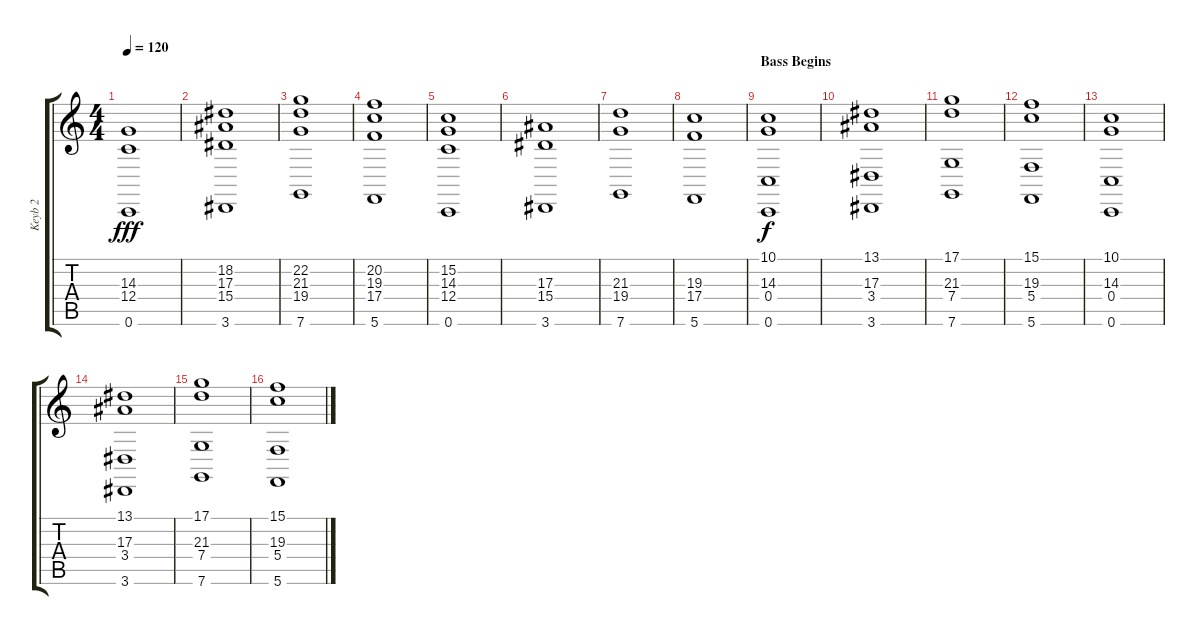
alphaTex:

\track ("Keyb 2" "Keyb 2") {instrument stringensemble2}
\staff {score tabs}
\tuning (D4 A3 F3 C3 G2 C2) {hide}
\ts (4 4)
\tempo 120
\clef g2
\ks c
(14.3 12.4 0.6).1{dy fff volume 9} |
(18.2 17.3 15.4 3.6).1 |
(22.2 21.3 19.4 7.6).1 |
(20.2 19.3 17.4 5.6).1 |
(15.2 14.3 12.4 0.6).1{volume 10} |
(17.3 15.4 3.6).1 |
(21.3 19.4 7.6).1 |
(19.3 17.4 5.6).1 |
\section ("" "Bass Begins")
(10.1 14.3 0.4 0.6).1{dy f} |
(13.1 17.3 3.4 3.6).1 |
(17.1 21.3 7.4 7.6).1 |
(15.1 19.3 5.4 5.6).1 |
(10.1 14.3 0.4 0.6).1 |
(13.1 17.3 3.4 3.6).1 |
(17.1 21.3 7.4 7.6).1 |
(15.1 19.3 5.4 5.6).1
